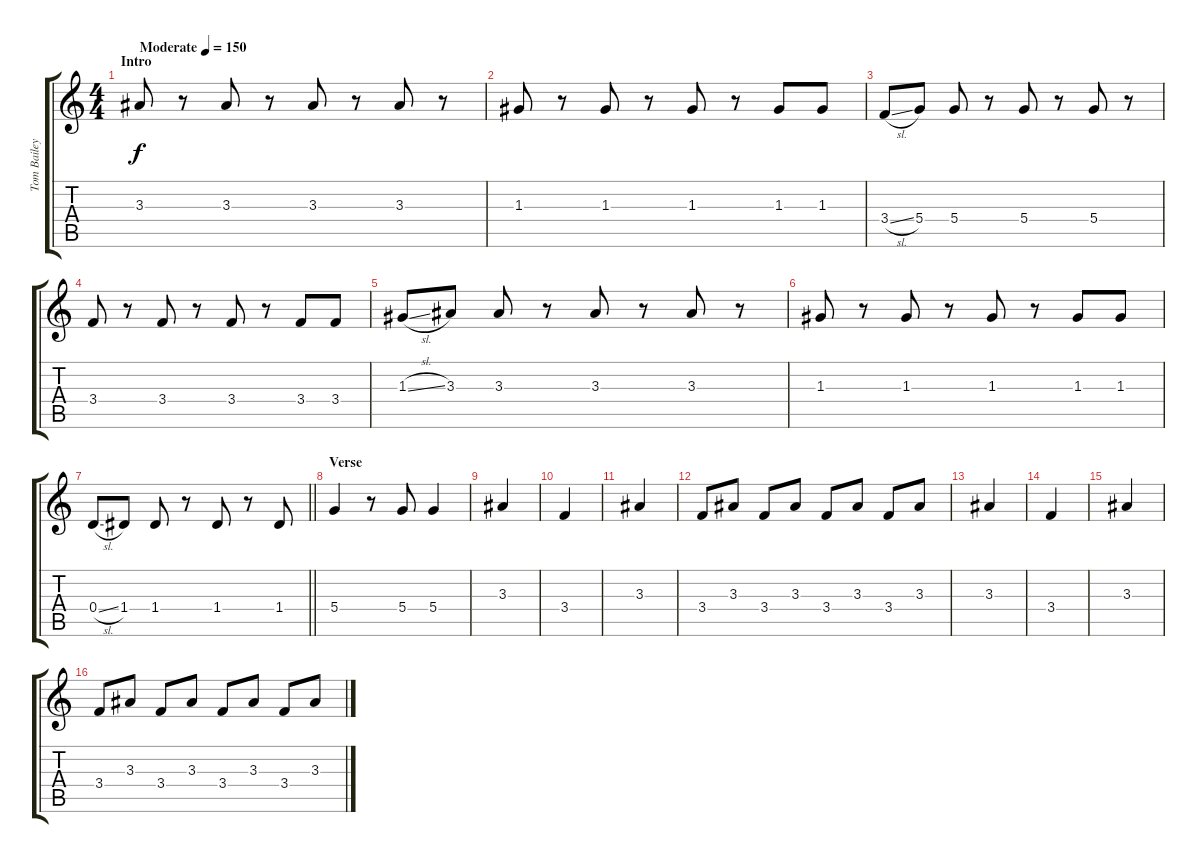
\track ("Tom Bailey (Bass)" "Tom Bailey") {instrument electricbassfinger}
\staff {score tabs}
\tuning (E4 B3 G3 D3 A2 E2) {hide}
\ts (4 4)
\section ("" "Intro")
\tempo (150 "Moderate")
\clef g2
\ks c
3.3.8{dy f instrument electricbassfinger} r.8 3.3.8 r.8 3.3.8 r.8 3.3.8 r.8 |
1.3.8 r.8 1.3.8 r.8 1.3.8 r.8 1.3.8 1.3.8 |
3.4{sl}.8 5.4.8 5.4.8 r.8 5.4.8 r.8 5.4.8 r.8 |
3.4.8 r.8 3.4.8 r.8 3.4.8 r.8 3.4.8 3.4.8 |
1.3{sl}.8 3.3.8 3.3.8 r.8 3.3.8 r.8 3.3.8 r.8 |
1.3.8 r.8 1.3.8 r.8 1.3.8 r.8 1.3.8 1.3.8 |
\barLineRight lightlight
0.4{sl}.8 1.4.8 1.4.8 r.8 1.4.8 r.8 1.4.8 |
\section ("" "Verse")
5.4.4 r.8 5.4.8 5.4.4 |
3.3.4 |
3.4.4 |
3.3.4 |
3.4.8 3.3.8 3.4.8 3.3.8 3.4.8 3.3.8 3.4.8 3.3.8 |
3.3.4 |
3.4.4 |
3.3.4 |
3.4.8 3.3.8 3.4.8 3.3.8 3.4.8 3.3.8 3.4.8 3.3.8
